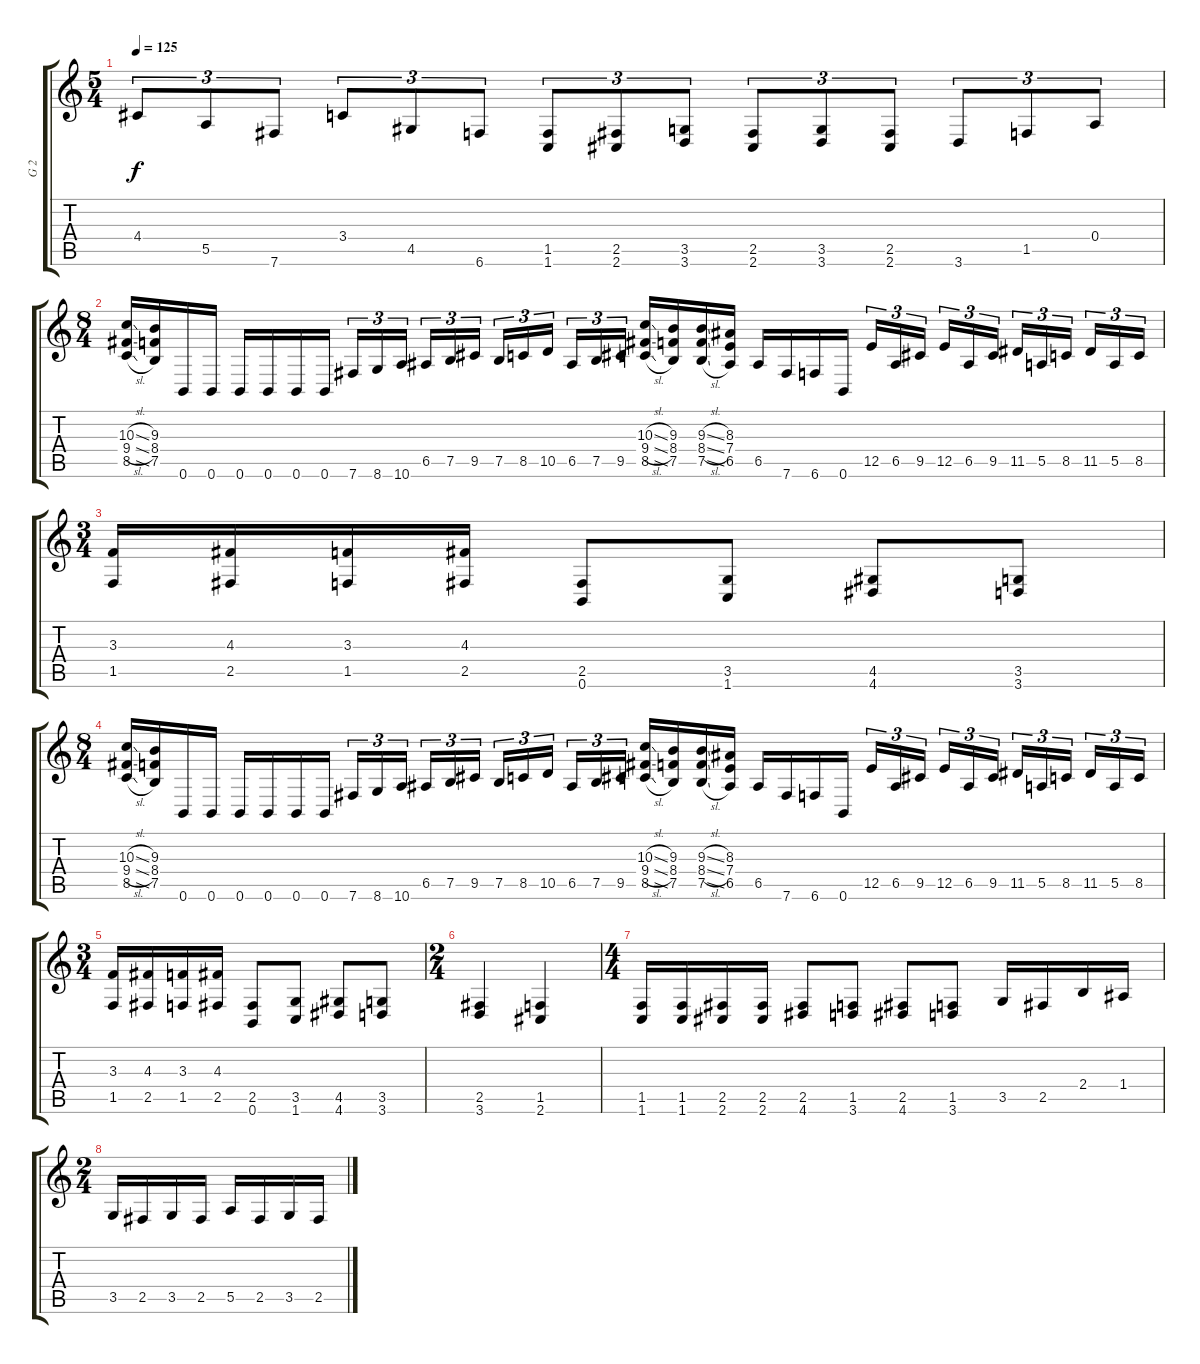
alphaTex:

\track ("G 2" "G 2") {instrument distortionguitar}
\staff {score tabs}
\tuning (B3 Gb3 D3 A2 E2 B1) {hide}
\ts (5 4)
\tempo 125
\clef g2
\ks c
4.4.8{tu (3 2) dy f} 5.5.8{tu (3 2)} 7.6.8{tu (3 2)} 3.4.8{tu (3 2)} 4.5.8{tu (3 2)} 6.6.8{tu (3 2)} (1.5 1.6).8{tu (3 2)} (2.5 2.6).8{tu (3 2)} (3.5 3.6).8{tu (3 2)} (2.5 2.6).8{tu (3 2)} (3.5 3.6).8{tu (3 2)} (2.5 2.6).8{tu (3 2)} 3.6.8{tu (3 2)} 1.5.8{tu (3 2)} 0.4.8{tu (3 2)} |
\ts (8 4)
(10.3{sl} 9.4{sl} 8.5{sl}).16 (9.3 8.4 7.5).16 0.6.16 0.6.16 0.6.16 0.6.16 0.6.16 0.6.16 7.6.16{tu (3 2)} 8.6.16{tu (3 2)} 10.6.16{tu (3 2) beam splitsecondary} 6.5.16{tu (3 2)} 7.5.16{tu (3 2)} 9.5.16{tu (3 2)} 7.5.16{tu (3 2)} 8.5.16{tu (3 2)} 10.5.16{tu (3 2) beam splitsecondary} 6.5.16{tu (3 2)} 7.5.16{tu (3 2)} 9.5.16{tu (3 2)} (10.3{sl} 9.4{sl} 8.5{sl}).16 (9.3 8.4 7.5).16 (9.3{sl} 8.4{sl} 7.5{sl}).16 (8.3 7.4 6.5).16 6.5.16 7.6.16 6.6.16 0.6.16 12.5.16{tu (3 2)} 6.5.16{tu (3 2)} 9.5.16{tu (3 2) beam splitsecondary} 12.5.16{tu (3 2)} 6.5.16{tu (3 2)} 9.5.16{tu (3 2)} 11.5.16{tu (3 2)} 5.5.16{tu (3 2)} 8.5.16{tu (3 2) beam splitsecondary} 11.5.16{tu (3 2)} 5.5.16{tu (3 2)} 8.5.16{tu (3 2)} |
\ts (3 4)
(3.3 1.5).16 (4.3 2.5).16 (3.3 1.5).16 (4.3 2.5).16 (2.5 0.6).8 (3.5 1.6).8 (4.5 4.6).8 (3.5 3.6).8 |
\ts (8 4)
(10.3{sl} 9.4{sl} 8.5{sl}).16 (9.3 8.4 7.5).16 0.6.16 0.6.16 0.6.16 0.6.16 0.6.16 0.6.16 7.6.16{tu (3 2)} 8.6.16{tu (3 2)} 10.6.16{tu (3 2) beam splitsecondary} 6.5.16{tu (3 2)} 7.5.16{tu (3 2)} 9.5.16{tu (3 2)} 7.5.16{tu (3 2)} 8.5.16{tu (3 2)} 10.5.16{tu (3 2) beam splitsecondary} 6.5.16{tu (3 2)} 7.5.16{tu (3 2)} 9.5.16{tu (3 2)} (10.3{sl} 9.4{sl} 8.5{sl}).16 (9.3 8.4 7.5).16 (9.3{sl} 8.4{sl} 7.5{sl}).16 (8.3 7.4 6.5).16 6.5.16 7.6.16 6.6.16 0.6.16 12.5.16{tu (3 2)} 6.5.16{tu (3 2)} 9.5.16{tu (3 2) beam splitsecondary} 12.5.16{tu (3 2)} 6.5.16{tu (3 2)} 9.5.16{tu (3 2)} 11.5.16{tu (3 2)} 5.5.16{tu (3 2)} 8.5.16{tu (3 2) beam splitsecondary} 11.5.16{tu (3 2)} 5.5.16{tu (3 2)} 8.5.16{tu (3 2)} |
\ts (3 4)
(3.3 1.5).16 (4.3 2.5).16 (3.3 1.5).16 (4.3 2.5).16 (2.5 0.6).8 (3.5 1.6).8 (4.5 4.6).8 (3.5 3.6).8 |
\ts (2 4)
(2.5 3.6).4 (1.5 2.6).4 |
\ts (4 4)
(1.5 1.6).16 (1.5 1.6).16 (2.5 2.6).16 (2.5 2.6).16 (2.5 4.6).8 (1.5 3.6).8 (2.5 4.6).8 (1.5 3.6).8 3.5.16 2.5.16 2.4.16 1.4.16 |
\ts (2 4)
3.5.16 2.5.16 3.5.16 2.5.16 5.5.16 2.5.16 3.5.16 2.5.16
